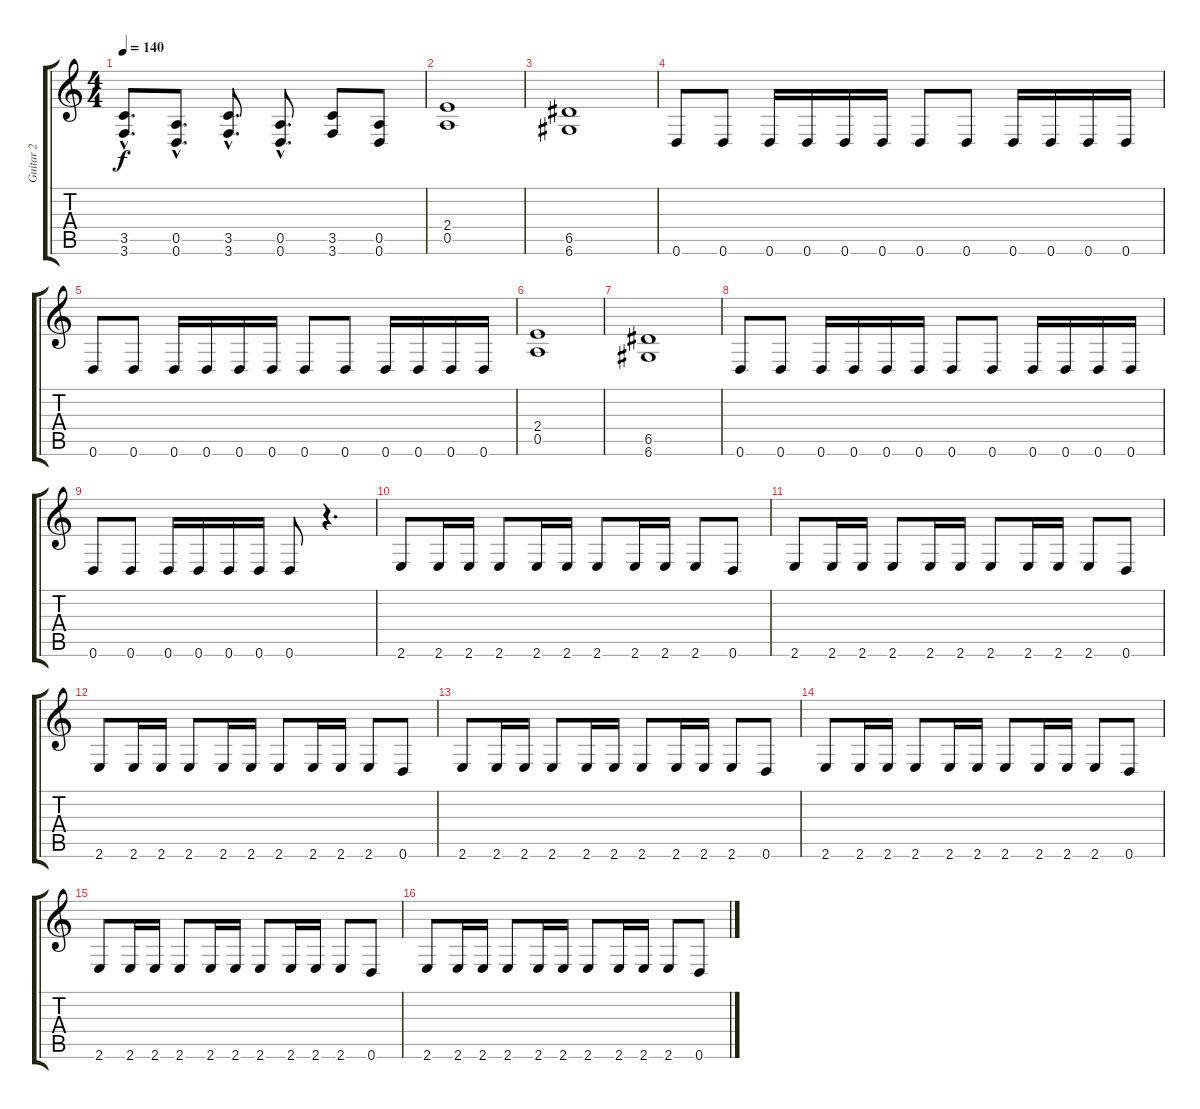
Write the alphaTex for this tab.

\track ("Guitar 2" "Guitar 2") {instrument distortionguitar}
\staff {score tabs}
\tuning (E4 B3 G3 D3 A2 D2) {hide}
\ts (4 4)
\tempo 140
\clef g2
\ks c
(3.5{hac} 3.6{hac}).8{d dy f} (0.5{hac} 0.6{hac}).8{d} (3.5{hac} 3.6{hac}).8{d} (0.5{hac} 0.6{hac}).8{d} (3.5 3.6).8 (0.5 0.6).8 |
(2.4 0.5).1 |
(6.5 6.6).1 |
0.6.8 0.6.8 0.6.16 0.6.16 0.6.16 0.6.16 0.6.8 0.6.8 0.6.16 0.6.16 0.6.16 0.6.16 |
0.6.8 0.6.8 0.6.16 0.6.16 0.6.16 0.6.16 0.6.8 0.6.8 0.6.16 0.6.16 0.6.16 0.6.16 |
(2.4 0.5).1 |
(6.5 6.6).1 |
0.6.8 0.6.8 0.6.16 0.6.16 0.6.16 0.6.16 0.6.8 0.6.8 0.6.16 0.6.16 0.6.16 0.6.16 |
0.6.8 0.6.8 0.6.16 0.6.16 0.6.16 0.6.16 0.6.8 r.4{d} |
2.6.8 2.6.16 2.6.16 2.6.8 2.6.16 2.6.16 2.6.8 2.6.16 2.6.16 2.6.8 0.6.8 |
2.6.8 2.6.16 2.6.16 2.6.8 2.6.16 2.6.16 2.6.8 2.6.16 2.6.16 2.6.8 0.6.8 |
2.6.8 2.6.16 2.6.16 2.6.8 2.6.16 2.6.16 2.6.8 2.6.16 2.6.16 2.6.8 0.6.8 |
2.6.8 2.6.16 2.6.16 2.6.8 2.6.16 2.6.16 2.6.8 2.6.16 2.6.16 2.6.8 0.6.8 |
2.6.8 2.6.16 2.6.16 2.6.8 2.6.16 2.6.16 2.6.8 2.6.16 2.6.16 2.6.8 0.6.8 |
2.6.8 2.6.16 2.6.16 2.6.8 2.6.16 2.6.16 2.6.8 2.6.16 2.6.16 2.6.8 0.6.8 |
2.6.8 2.6.16 2.6.16 2.6.8 2.6.16 2.6.16 2.6.8 2.6.16 2.6.16 2.6.8 0.6.8
